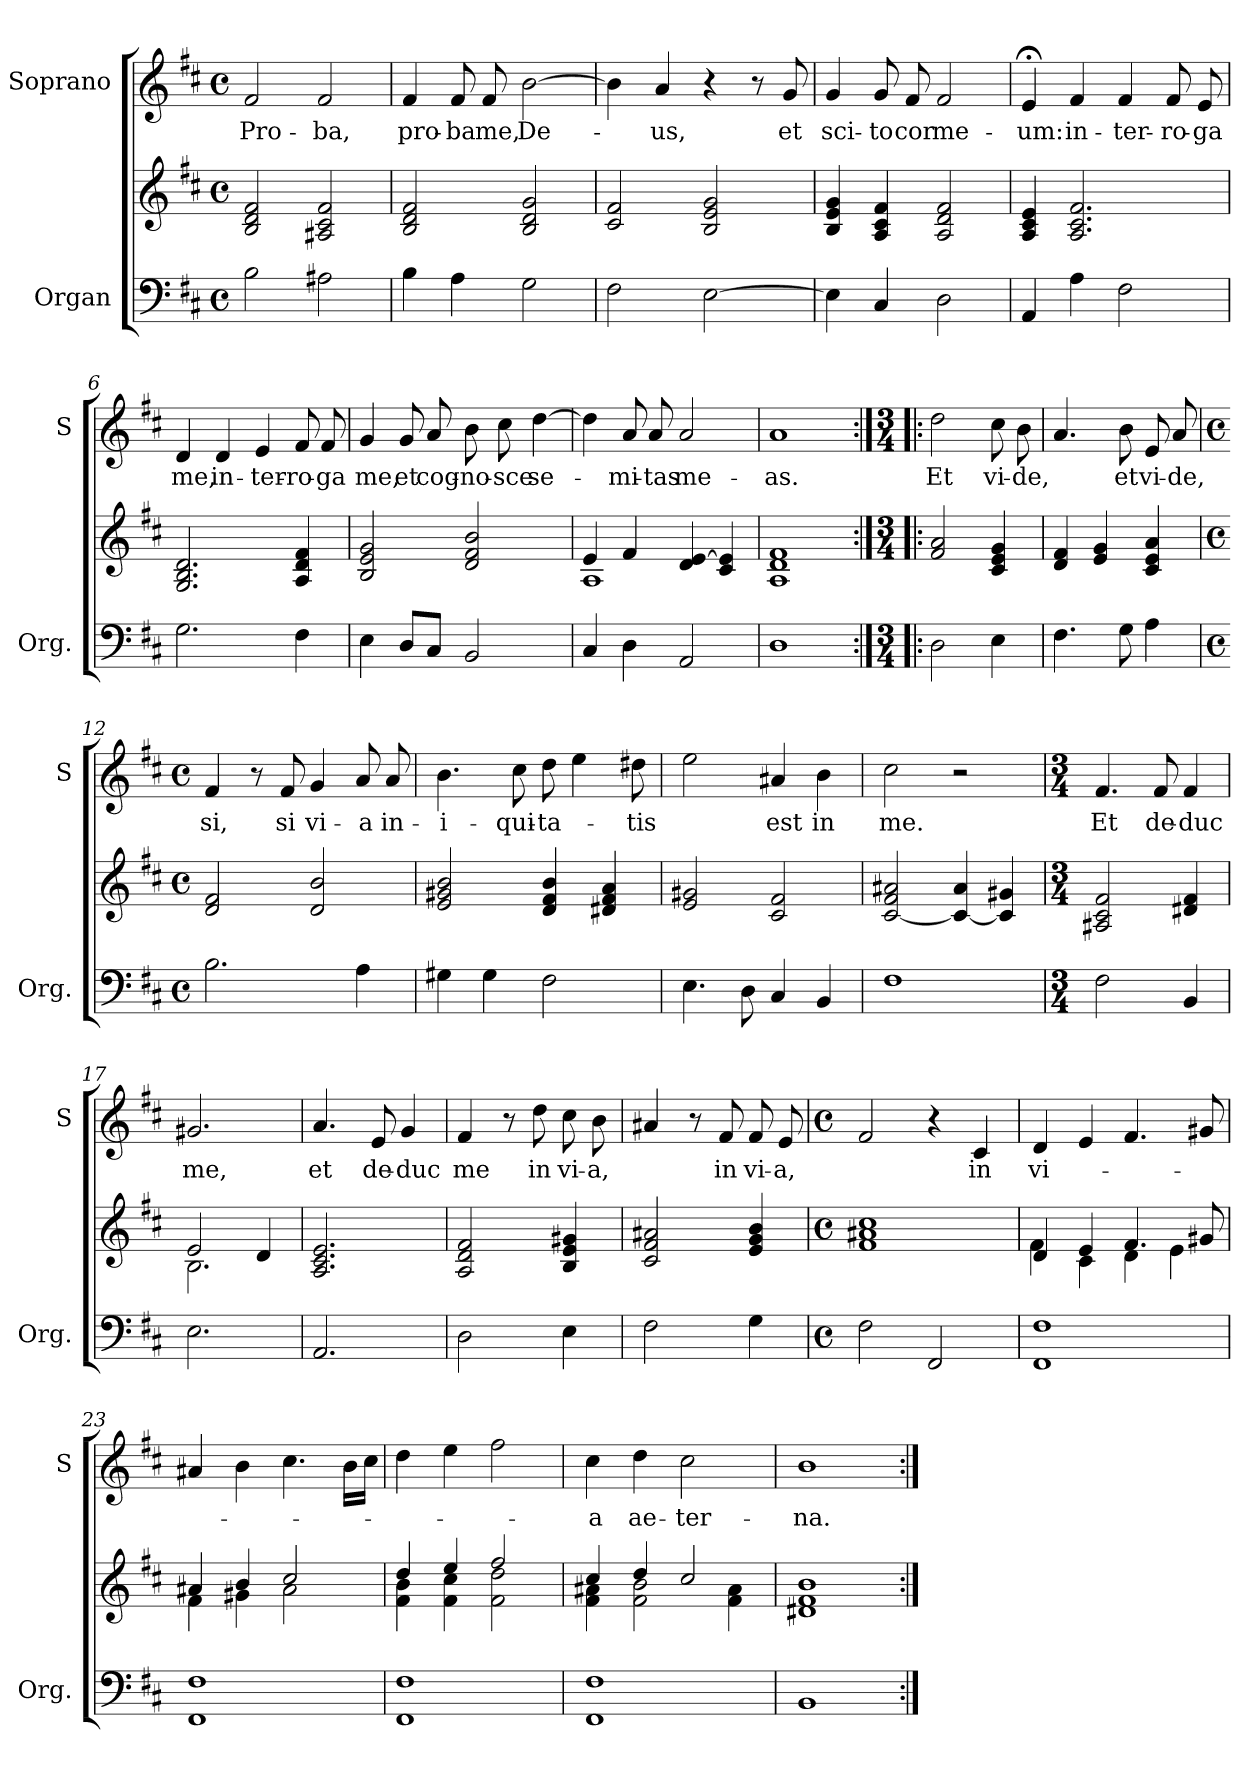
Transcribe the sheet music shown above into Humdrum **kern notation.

**kern	**kern	**kern	**text
*part2	*part2	*part1	*part1
*staff3	*staff2	*staff1	*staff1
*I"Organ	*	*I"Soprano	*
*I'Org.	*	*I'S	*
*clefF4	*clefG2	*clefG2	*
*k[f#c#]	*k[f#c#]	*k[f#c#]	*
*D:	*D:	*D:	*
*M4/4	*M4/4	*M4/4	*
*met(c)	*met(c)	*met(c)	*
=1	=1	=1	=1
!	!	!	!LO:LY:b
2B\	2B/ 2d/ 2f#/	2f#/	Pro-
!	!	!	!LO:LY:b
2A#X\	2A#X/ 2c#/ 2f#/	2f#/	-ba,
=2	=2	=2	=2
!	!	!	!LO:LY:b
4B\	2B/ 2d/ 2f#/	4f#/	pro-
!	!	!	!LO:LY:b
4A\	.	8f#/	-ba
!	!	!	!LO:LY:b
.	.	8f#/	me,
!	!	!	!LO:LY:b
2G\	2B/ 2d/ 2g/	[2b\	De-
=3	=3	=3	=3
2F#\	2c#/ 2f#/	4b\]	.
!	!	!	!LO:LY:b
.	.	4a/	-us,
[2E\	2B/ 2e/ 2g/	4r	.
.	.	8r	.
!	!	!	!LO:LY:b
.	.	8g/	et
=4	=4	=4	=4
!	!	!	!LO:LY:b
4E\]	4B/ 4e/ 4g/	4g/	sci-
!	!	!	!LO:LY:b
4C#/	4A/ 4c#/ 4f#/	8g/	-to
!	!	!	!LO:LY:b
.	.	8f#/	cor
!	!	!	!LO:LY:b
2D\	2A/ 2d/ 2f#/	2f#/	me-
!!LO:LB:g=z
=5	=5	=5	=5
!	!	!	!LO:LY:b
4AA/	4A/ 4c#/ 4e/	4e;</	-um:
!	!	!	!LO:LY:b
4A\	2.A/ 2.c#/ 2.f#/	4f#/	in-
!	!	!	!LO:LY:b
2F#\	.	4f#/	-ter-
!	!	!	!LO:LY:b
.	.	8f#/	-ro-
!	!	!	!LO:LY:b
.	.	8e/	-ga
=6	=6	=6	=6
!	!	!	!LO:LY:b
2.G\	2.G/ 2.B/ 2.d/	4d/	me,
!	!	!	!LO:LY:b
.	.	4d/	in-
!	!	!	!LO:LY:b
.	.	4e/	-ter-
!	!	!	!LO:LY:b
4F#\	4A/ 4d/ 4f#/	8f#/	-ro-
!	!	!	!LO:LY:b
.	.	8f#/	-ga
=7	=7	=7	=7
!	!	!	!LO:LY:b
4E\	2B/ 2e/ 2g/	4g/	me,
!	!	!	!LO:LY:b
8D/L	.	8g/	et
!	!	!	!LO:LY:b
8C#/J	.	8a/	cog-
!	!	!	!LO:LY:b
2BB/	2d/ 2f#/ 2b/	8b\	-no-
!	!	!	!LO:LY:b
.	.	8cc#\	-sce
!	!	!	!LO:LY:b
.	.	[4dd\	se-
=8	=8	=8	=8
*	*^	*	*
4C#/	4e/	1A	4dd\]	.
!	!	!	!	!LO:LY:b
4D\	4f#/	.	8a/	-mi-
!	!	!	!	!LO:LY:b
.	.	.	8a/	-tas
!	!	!	!	!LO:LY:b
2AA/	4d/ [>4e/	.	2a/	me-
.	4c#/ 4e/]	.	.	.
*	*v	*v	*	*
=9	=9	=9	=9
!	!	!	!LO:LY:b
1D	1A 1d 1f#	1a	-as.
!!LO:LB:g=z
=10:|!|:	=10:|!|:	=10:|!|:	=10:|!|:
*M3/4	*M3/4	*M3/4	*
!	!	!	!LO:LY:b
2D\	2f#/ 2a/	2dd\	Et
!	!	!	!LO:LY:b
4E\	4c#/ 4e/ 4g/	8cc#\	vi-
!	!	!	!LO:LY:b
.	.	8b\	-de,
=11	=11	=11	=11
4.F#\	4d/ 4f#/	4.a/	.
.	4e/ 4g/	.	.
!	!	!	!LO:LY:b
8G\	.	8b\	et
!	!	!	!LO:LY:b
4A\	4c#/ 4e/ 4a/	8e/	vi-
!	!	!	!LO:LY:b
.	.	8a/	-de,
=12	=12	=12	=12
*M4/4	*M4/4	*M4/4	*
*met(c)	*met(c)	*met(c)	*
!	!	!	!LO:LY:b
2.B\	2d/ 2f#/	4f#/	si,
.	.	8r	.
!	!	!	!LO:LY:b
.	.	8f#/	si
!	!	!	!LO:LY:b
.	2d/ 2b/	4g/	vi-
!	!	!	!LO:LY:b
4A\	.	8a/	-a
!	!	!	!LO:LY:b
.	.	8a/	in-
=13	=13	=13	=13
!	!	!	!LO:LY:b
4G#X\	2e/ 2g#X/ 2b/	4.b\	-i-
4G#\	.	.	.
!	!	!	!LO:LY:b
.	.	8cc#\	-qui-
!	!	!	!LO:LY:b
2F#\	4d/ 4f#/ 4b/	8dd\	-ta-
.	.	4ee\	.
.	4d#X/ 4f#/ 4a/	.	.
!	!	!	!LO:LY:b
.	.	8dd#X\	-tis
!!LO:PB:g=z
=14	=14	=14	=14
4.E\	2e/ 2g#X/	2ee\	.
8D\	.	.	.
!	!	!	!LO:LY:b
4C#/	2c#/ 2f#/	4a#X/	est
!	!	!	!LO:LY:b
4BB/	.	4b\	in
=15	=15	=15	=15
!	!	!	!LO:LY:b
1F#	[2c#/ 2f#/ 2a#X/	2cc#\	me.
.	4c#/_ 4a#/	2r	.
.	4c#/] 4g#X/	.	.
=16	=16	=16	=16
*M3/4	*M3/4	*M3/4	*
!	!	!	!LO:LY:b
2F#\	2A#X/ 2c#/ 2f#/	4.f#/	Et
!	!	!	!LO:LY:b
.	.	8f#/	de-
!	!	!	!LO:LY:b
4BB/	4d#X/ 4f#/	4f#/	-duc
=17	=17	=17	=17
*	*^	*	*
!	!	!	!	!LO:LY:b
2.E\	2e/	2.B\	2.g#X/	me,
.	4d/	.	.	.
*	*v	*v	*	*
=18	=18	=18	=18
!	!	!	!LO:LY:b
2.AA/	2.A/ 2.c#/ 2.e/	4.a/	et
!	!	!	!LO:LY:b
.	.	8e/	de-
!	!	!	!LO:LY:b
.	.	4g/	-duc
!!LO:LB:g=z
=19	=19	=19	=19
!	!	!	!LO:LY:b
2D\	2A/ 2d/ 2f#/	4f#/	me
.	.	8r	.
!	!	!	!LO:LY:b
.	.	8dd\	in
!	!	!	!LO:LY:b
4E\	4B/ 4e/ 4g#X/	8cc#\	vi-
!	!	!	!LO:LY:b
.	.	8b\	-a,
=20	=20	=20	=20
2F#\	2c#/ 2f#/ 2a#X/	4a#X/	.
.	.	8r	.
!	!	!	!LO:LY:b
.	.	8f#/	in
!	!	!	!LO:LY:b
4G\	4e/ 4g/ 4b/	8f#/	vi-
!	!	!	!LO:LY:b
.	.	8e/	-a,
=21	=21	=21	=21
*M4/4	*M4/4	*M4/4	*
*met(c)	*met(c)	*met(c)	*
2F#\	1f# 1a#X 1cc#	2f#/	.
2FF#/	.	4r	.
!	!	!	!LO:LY:b
.	.	4c#/	in
=22	=22	=22	=22
*^	*^	*	*
!	!	!	!	!	!LO:LY:b
1F#	1FF#	4d/	4f#\	4d/	vi-
.	.	4e/	4c#\	4e/	.
.	.	4.f#/	4d\	4.f#/	.
.	.	.	4e\	.	.
.	.	8g#X/	.	8g#X/	.
=23	=23	=23	=23	=23	=23
1F#	1FF#	4a#X/	4f#\	4a#X/	.
.	.	4b/	4g#X\	4b\	.
.	.	2cc#/	2a#\	4.cc#\	.
.	.	.	.	16b\LL	.
.	.	.	.	16cc#\JJ	.
!!LO:LB:g=z
=24	=24	=24	=24	=24	=24
1F#	1FF#	4dd/	4f#\ 4b\	4dd\	.
.	.	4ee/	4f#\ 4cc#\	4ee\	.
.	.	2ff#/	2f#\ 2dd\	2ff#\	.
=25	=25	=25	=25	=25	=25
!	!	!	!	!	!LO:LY:b
1F#	1FF#	4cc#/	4f#\ 4a#X\	4cc#\	-a
!	!	!	!	!	!LO:LY:b
.	.	4dd/	2f#\ 2b\	4dd\	ae-
!	!	!	!	!	!LO:LY:b
.	.	2cc#/	.	2cc#\	-ter-
.	.	.	4f#\ 4a#\	.	.
*v	*v	*	*	*	*
=26	=26	=26	=26	=26
!	!	!	!	!LO:LY:b
1BB	1d#X 1f#	1b	1b	-na.
*	*v	*v	*	*
=:|!	=:|!	=:|!	=:|!
*-	*-	*-	*-
